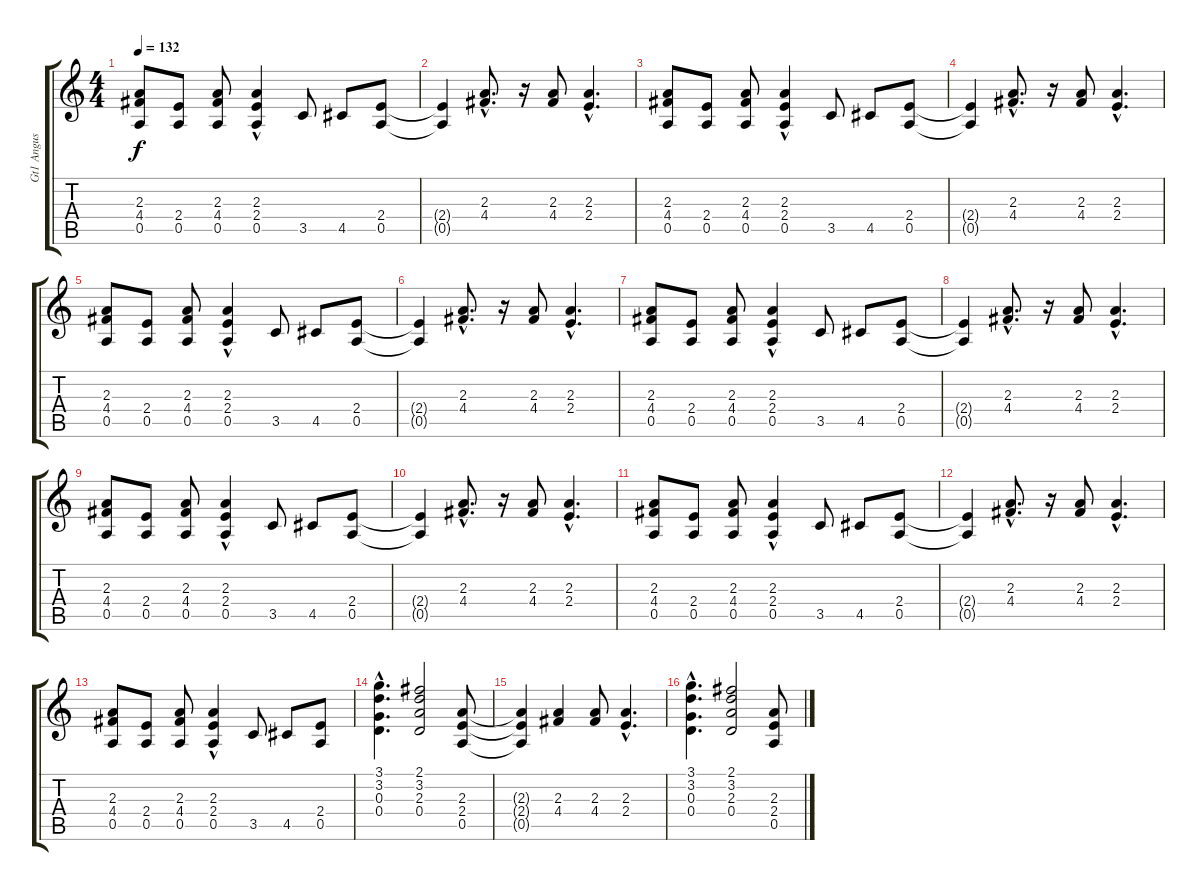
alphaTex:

\track ("Gt1 Angus" "Gt1 Angus") {instrument overdrivenguitar}
\staff {score tabs}
\tuning (E4 B3 G3 D3 A2 E2) {hide}
\ts (4 4)
\tempo 132
\clef g2
\ks c
(2.3 4.4 0.5).8{dy f} (2.4 0.5).8 (2.3 4.4 0.5).8 (2.3 2.4{hac} 0.5).4 3.5.8 4.5.8 (2.4 0.5).8 |
(2.4{t} 0.5{t}).4 (2.3{hac} 4.4{hac}).8{d} r.16 (2.3 4.4).8 (2.3{hac} 2.4{hac}).4{d} |
(2.3 4.4 0.5).8 (2.4 0.5).8 (2.3 4.4 0.5).8 (2.3 2.4{hac} 0.5).4 3.5.8 4.5.8 (2.4 0.5).8 |
(2.4{t} 0.5{t}).4 (2.3{hac} 4.4{hac}).8{d} r.16 (2.3 4.4).8 (2.3{hac} 2.4{hac}).4{d} |
(2.3 4.4 0.5).8 (2.4 0.5).8 (2.3 4.4 0.5).8 (2.3 2.4{hac} 0.5).4 3.5.8 4.5.8 (2.4 0.5).8 |
(2.4{t} 0.5{t}).4 (2.3{hac} 4.4{hac}).8{d} r.16 (2.3 4.4).8 (2.3{hac} 2.4{hac}).4{d} |
(2.3 4.4 0.5).8 (2.4 0.5).8 (2.3 4.4 0.5).8 (2.3 2.4{hac} 0.5).4 3.5.8 4.5.8 (2.4 0.5).8 |
(2.4{t} 0.5{t}).4 (2.3{hac} 4.4{hac}).8{d} r.16 (2.3 4.4).8 (2.3{hac} 2.4{hac}).4{d} |
(2.3 4.4 0.5).8 (2.4 0.5).8 (2.3 4.4 0.5).8 (2.3 2.4{hac} 0.5).4 3.5.8 4.5.8 (2.4 0.5).8 |
(2.4{t} 0.5{t}).4 (2.3{hac} 4.4{hac}).8{d} r.16 (2.3 4.4).8 (2.3{hac} 2.4{hac}).4{d} |
(2.3 4.4 0.5).8 (2.4 0.5).8 (2.3 4.4 0.5).8 (2.3 2.4{hac} 0.5).4 3.5.8 4.5.8 (2.4 0.5).8 |
(2.4{t} 0.5{t}).4 (2.3{hac} 4.4{hac}).8{d} r.16 (2.3 4.4).8 (2.3{hac} 2.4{hac}).4{d} |
(2.3 4.4 0.5).8 (2.4 0.5).8 (2.3 4.4 0.5).8 (2.3 2.4{hac} 0.5).4 3.5.8 4.5.8 (2.4 0.5).8 |
(3.1{hac} 3.2{hac} 0.3{hac} 0.4{hac}).4{d} (2.1 3.2 2.3 0.4).2 (2.3 2.4 0.5).8 |
(2.3{t} 2.4{t} 0.5{t}).4 (2.3 4.4).4 (2.3 4.4).8 (2.3{hac} 2.4{hac}).4{d} |
(3.1{hac} 3.2{hac} 0.3{hac} 0.4{hac}).4{d} (2.1 3.2 2.3 0.4).2 (2.3 2.4 0.5).8
